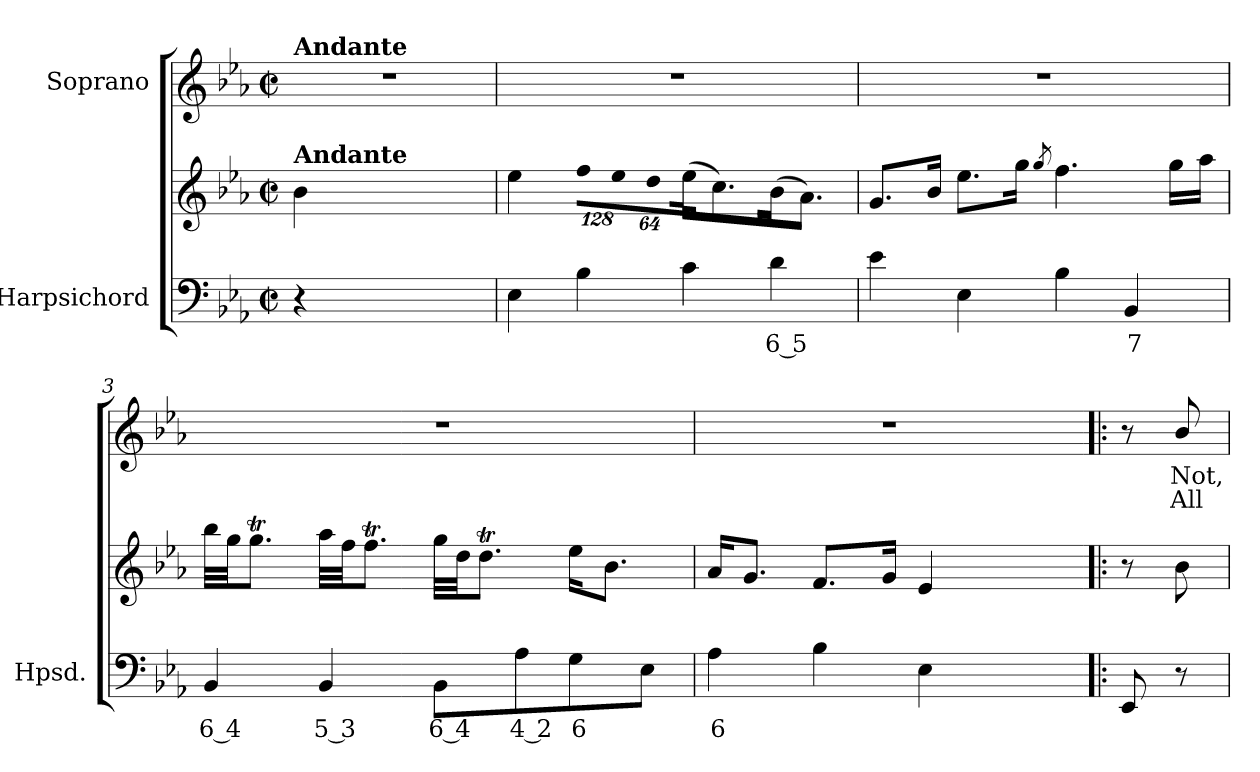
**kern	**text	**kern	**kern	**text	**text
*part2	*part2	*part2	*part1	*part1	*part1
*staff3	*staff3	*staff2	*staff1	*staff1	*staff1
*I"Harpsichord	*	*	*I"Soprano	*	*
*I'Hpsd.	*	*	*	*	*
!!LO:PB:g=z
*clefF4	*	*clefG2	*clefG2	*	*
*k[b-e-a-]	*	*k[b-e-a-]	*k[b-e-a-]	*	*
*E-:	*	*E-:	*E-:	*	*
*M2/2	*	*M2/2	*M2/2	*	*
*met(c|)	*	*met(c|)	*met(c|)	*	*
*MM80	*	*MM80	*MM80	*	*
=	=	=	=	=	=
!	!	!	!LO:TX:a:B:t=Andante	!	!
!	!	!LO:TX:a:B:t=Andante	!	!	!
!	!	!	!LO:N:vis=1	!	!
4r	.	4b-i\	1r	.	.
2.ryy	.	2.ryy	.	.	.
=1	=1	=1	=1	=1	=1
4E-i\	.	4ee-i\	1r	.	.
*	*	*Xbrackettup	*	*	*
!	!	!LO:N:vis=8	!	!	!
4B-i\	.	1024%85ffi\L	.	.	.
!	!	!LO:N:vis=8	!	!	!
.	.	1024%85ee-i\	.	.	.
!	!	!LO:N:vis=8	!	!	!
.	.	512%43ddi\J	.	.	.
4ci\	.	(16ee-i\KL	.	.	.
.	.	8.cci\)	.	.	.
!	!LO:LY:b:color=#000000	!	!	!	!
4di\	6 5	(16b-i\k	.	.	.
.	.	8.a-i\J)	.	.	.
=2	=2	=2	=2	=2	=2
4e-i\	.	8.gi/L	1r	.	.
.	.	16b-i/Jk	.	.	.
4E-i\	.	8.ee-i\L	.	.	.
.	.	16ggi\Jk	.	.	.
.	.	8qggi/	.	.	.
4B-i\	.	4.ffi\	.	.	.
!	!LO:LY:b:color=#000000	!	!	!	!
4BB-i/	7	.	.	.	.
.	.	16ggi\LL	.	.	.
.	.	16aa-i\JJ	.	.	.
=3	=3	=3	=3	=3	=3
!	!LO:LY:b:color=#000000	!	!	!	!
4BB-i/	6 4	32bb-i\LLL	1r	.	.
.	.	32ggi\JJ	.	.	.
.	.	8.ggti\J	.	.	.
!	!LO:LY:b:color=#000000	!	!	!	!
4BB-i/	5 3	32aa-i\LLL	.	.	.
.	.	32ffi\JJ	.	.	.
.	.	8.ffTi\J	.	.	.
!	!LO:LY:b:color=#000000	!	!	!	!
8BB-i\L	6 4	32ggi\LLL	.	.	.
.	.	32ddi\JJ	.	.	.
.	.	8.ddti\J	.	.	.
!	!LO:LY:b:color=#000000	!	!	!	!
8A-i\	4 2	.	.	.	.
!	!LO:LY:b:color=#000000	!	!	!	!
8Gi\	6	16ee-i\KL	.	.	.
.	.	8.b-i\J	.	.	.
8E-i\J	.	.	.	.	.
=4	=4	=4	=4	=4	=4
!	!LO:LY:b:color=#000000	!	!LO:N:vis=1	!	!
4A-i\	6	16a-i/KL	1r	.	.
.	.	8.gi/J	.	.	.
4B-i\	.	8.fi/L	.	.	.
.	.	16gi/Jk	.	.	.
4E-i\	.	4e-i/	.	.	.
4ryy	.	4ryy	.	.	.
!!LO:LB:g=z
=5!|:	=5!|:	=5!|:	=5!|:	=5!|:	=5!|:
8EE-i/	.	8r	8r	.	.
!	!	!	!	!LO:LY:b:color=#000000	!LO:LY:b:color=#000000
8r	.	8b-i\	8b-i/	Not,	All
=	=	=	=	=	=
*-	*-	*-	*-	*-	*-
